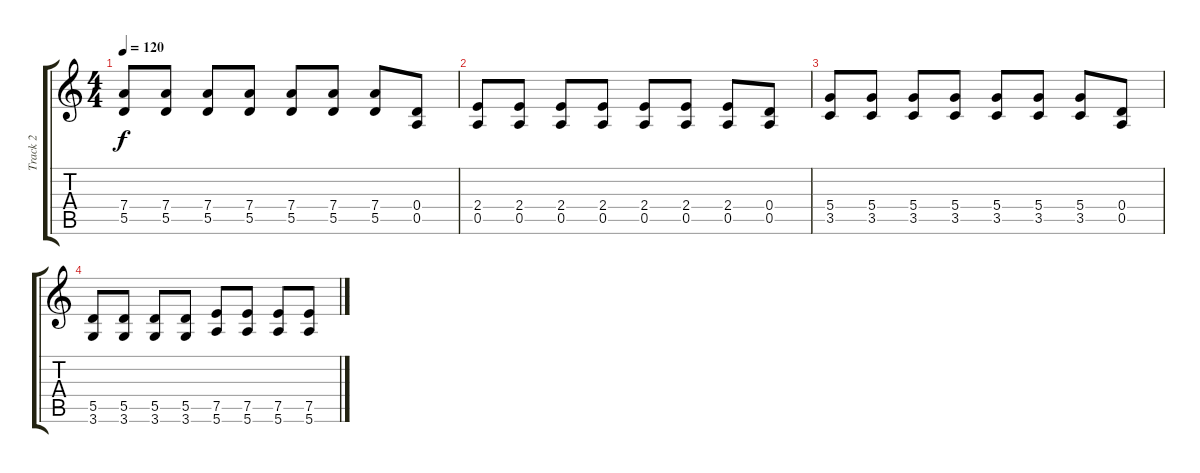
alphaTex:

\track ("Track 2" "Track 2") {instrument distortionguitar}
\staff {score tabs}
\tuning (E4 B3 G3 D3 A2 E2) {hide}
\ts (4 4)
\tempo 120
\clef g2
\ks c
(7.4 5.5).8{dy f volume 0} (7.4 5.5).8 (7.4 5.5).8 (7.4 5.5).8 (7.4 5.5).8 (7.4 5.5).8 (7.4 5.5).8 (0.4 0.5).8 |
(2.4 0.5).8 (2.4 0.5).8 (2.4 0.5).8 (2.4 0.5).8 (2.4 0.5).8 (2.4 0.5).8 (2.4 0.5).8 (0.4 0.5).8 |
(5.4 3.5).8 (5.4 3.5).8 (5.4 3.5).8 (5.4 3.5).8 (5.4 3.5).8 (5.4 3.5).8 (5.4 3.5).8 (0.4 0.5).8 |
(5.5 3.6).8 (5.5 3.6).8 (5.5 3.6).8 (5.5 3.6).8 (7.5 5.6).8 (7.5 5.6).8 (7.5 5.6).8 (7.5 5.6).8
